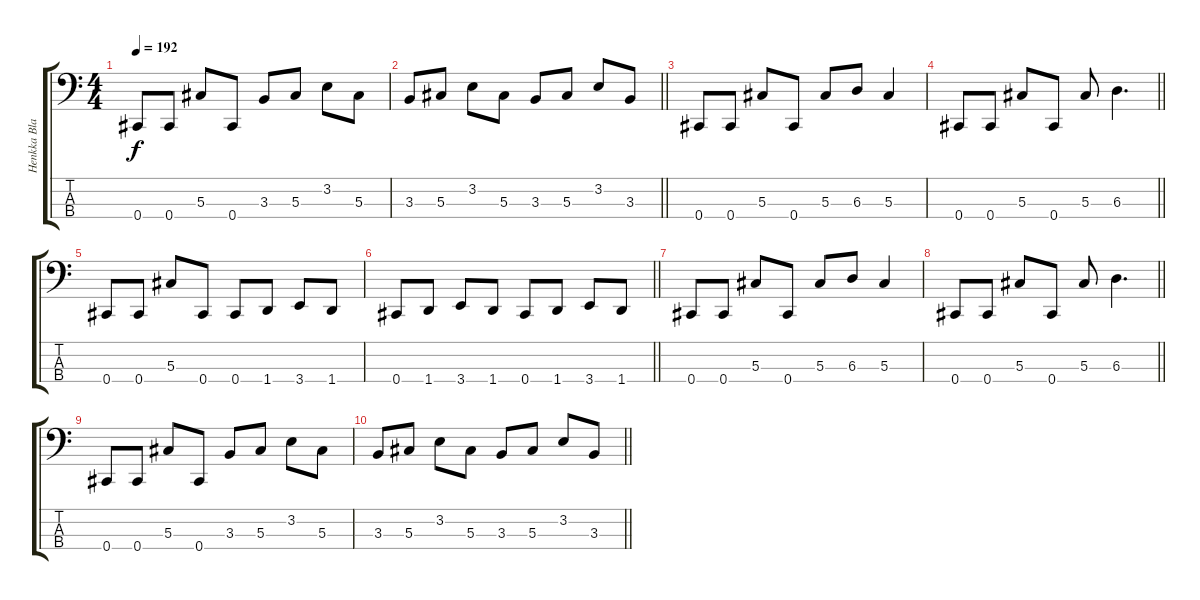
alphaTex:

\track ("Henkka Blacksmith" "Henkka Bla") {instrument electricbasspick bank 255}
\staff {score tabs}
\tuning (Gb2 Db2 Ab1 Db1) {hide}
\ts (4 4)
\tempo 192
\clef f4
\ks c
0.4.8{dy f} 0.4.8 5.3.8 0.4.8 3.3.8 5.3.8 3.2.8 5.3.8 |
\barLineRight lightlight
3.3.8 5.3.8 3.2.8 5.3.8 3.3.8 5.3.8 3.2.8 3.3.8 |
0.4.8 0.4.8 5.3.8 0.4.8 5.3.8 6.3.8 5.3.4 |
\barLineRight lightlight
0.4.8 0.4.8 5.3.8 0.4.8 5.3.8 6.3.4{d} |
0.4.8 0.4.8 5.3.8 0.4.8 0.4.8 1.4.8 3.4.8 1.4.8 |
\barLineRight lightlight
0.4.8 1.4.8 3.4.8 1.4.8 0.4.8 1.4.8 3.4.8 1.4.8 |
0.4.8 0.4.8 5.3.8 0.4.8 5.3.8 6.3.8 5.3.4 |
\barLineRight lightlight
0.4.8 0.4.8 5.3.8 0.4.8 5.3.8 6.3.4{d} |
0.4.8 0.4.8 5.3.8 0.4.8 3.3.8 5.3.8 3.2.8 5.3.8 |
\barLineRight lightlight
3.3.8 5.3.8 3.2.8 5.3.8 3.3.8 5.3.8 3.2.8 3.3.8
